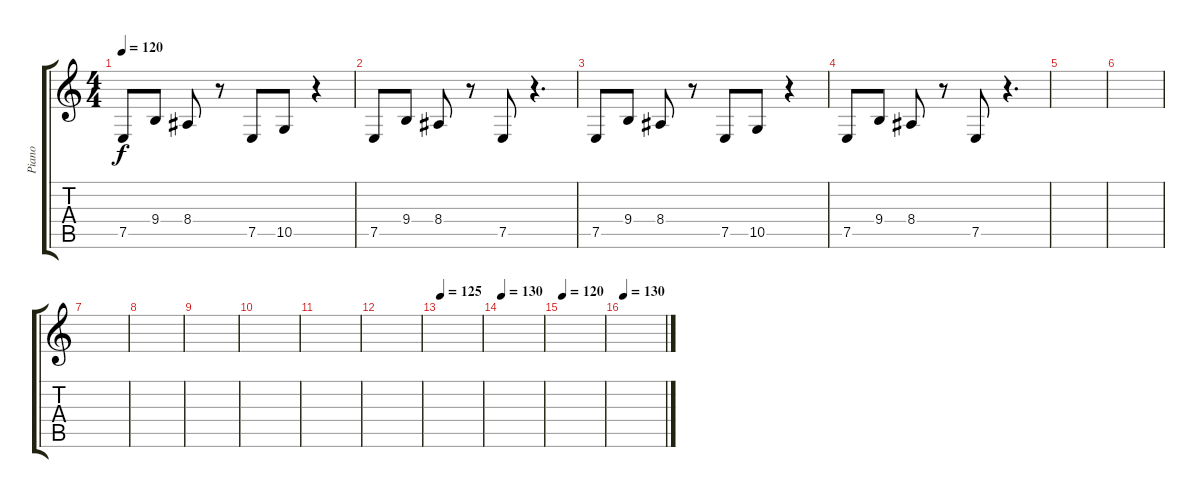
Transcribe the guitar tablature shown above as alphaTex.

\track ("Piano" "Piano") {instrument koto}
\staff {score tabs}
\tuning (E4 B3 G3 D3 A2 E2) {hide}
\ts (4 4)
\tempo 120
\clef g2
\ks c
7.5.8{dy f instrument koto} 9.4.8 8.4.8 r.8 7.5.8 10.5.8 r.4 |
7.5.8 9.4.8 8.4.8 r.8 7.5.8 r.4{d} |
7.5.8 9.4.8 8.4.8 r.8 7.5.8 10.5.8 r.4 |
7.5.8 9.4.8 8.4.8 r.8 7.5.8 r.4{d} |
|
|
|
|
|
|
|
|
\tempo 125
|
\tempo 130
|
\tempo 130
\tempo 120
|
\tempo 130
